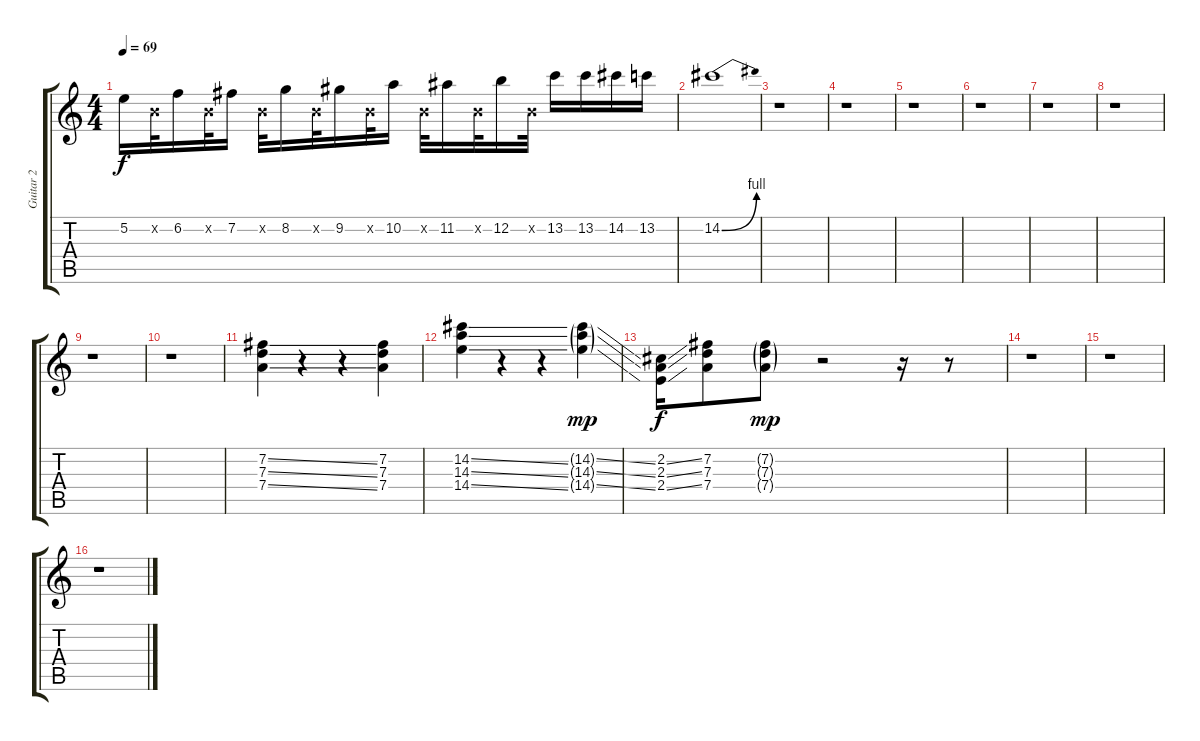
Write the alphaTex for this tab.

\track ("Guitar 2" "Guitar 2") {instrument distortionguitar}
\staff {score tabs}
\tuning (E4 B3 G3 D3 A2 E2) {hide}
\ts (4 4)
\tempo 69
\clef g2
\ks c
5.2.16{dy f} 0.2{x}.32 6.2.16 0.2{x}.32 7.2.16 0.2{x}.32 8.2.16 0.2{x}.32 9.2.16 0.2{x}.32 10.2.16 0.2{x}.32 11.2.16 0.2{x}.32 12.2.16 0.2{x}.32 13.2.16 13.2.16 14.2.16 13.2.16 |
14.2{be (bend 0 0 60 4)}.1 |
r.1 |
r.1 |
r.1 |
r.1 |
r.1 |
r.1 |
r.1 |
r.1 |
(7.2{ss} 7.3{ss} 7.4{ss}).4 r.4 r.4 (7.2 7.3 7.4).4 |
(14.2{ss} 14.3{ss} 14.4{ss}).4 r.4 r.4 (14.2{ss g} 14.3{ss g} 14.4{ss g}).4{dy mp} |
(2.2{ss} 2.3{ss} 2.4{ss}).16{dy f} (7.2 7.3 7.4).8 (7.2{g} 7.3{g} 7.4{g}).8{dy mp} r.2 r.16 r.8 |
r.1 |
r.1 |
r.1
